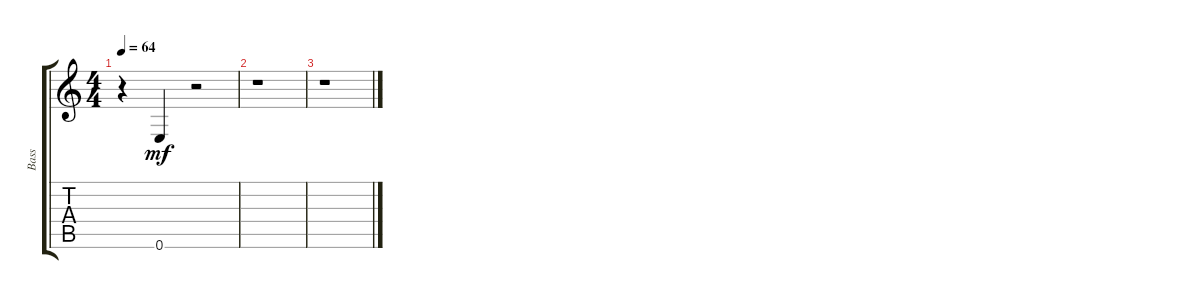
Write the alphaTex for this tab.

\track ("Bass" "Bass") {instrument fretlessbass}
\staff {score tabs}
\tuning (E4 B3 G3 D3 A2 E2) {hide}
\ts (4 4)
\tempo 64
\clef g2
\ks c
r.4{dy mf} 0.6.4 r.2 |
r.1 |
r.1
